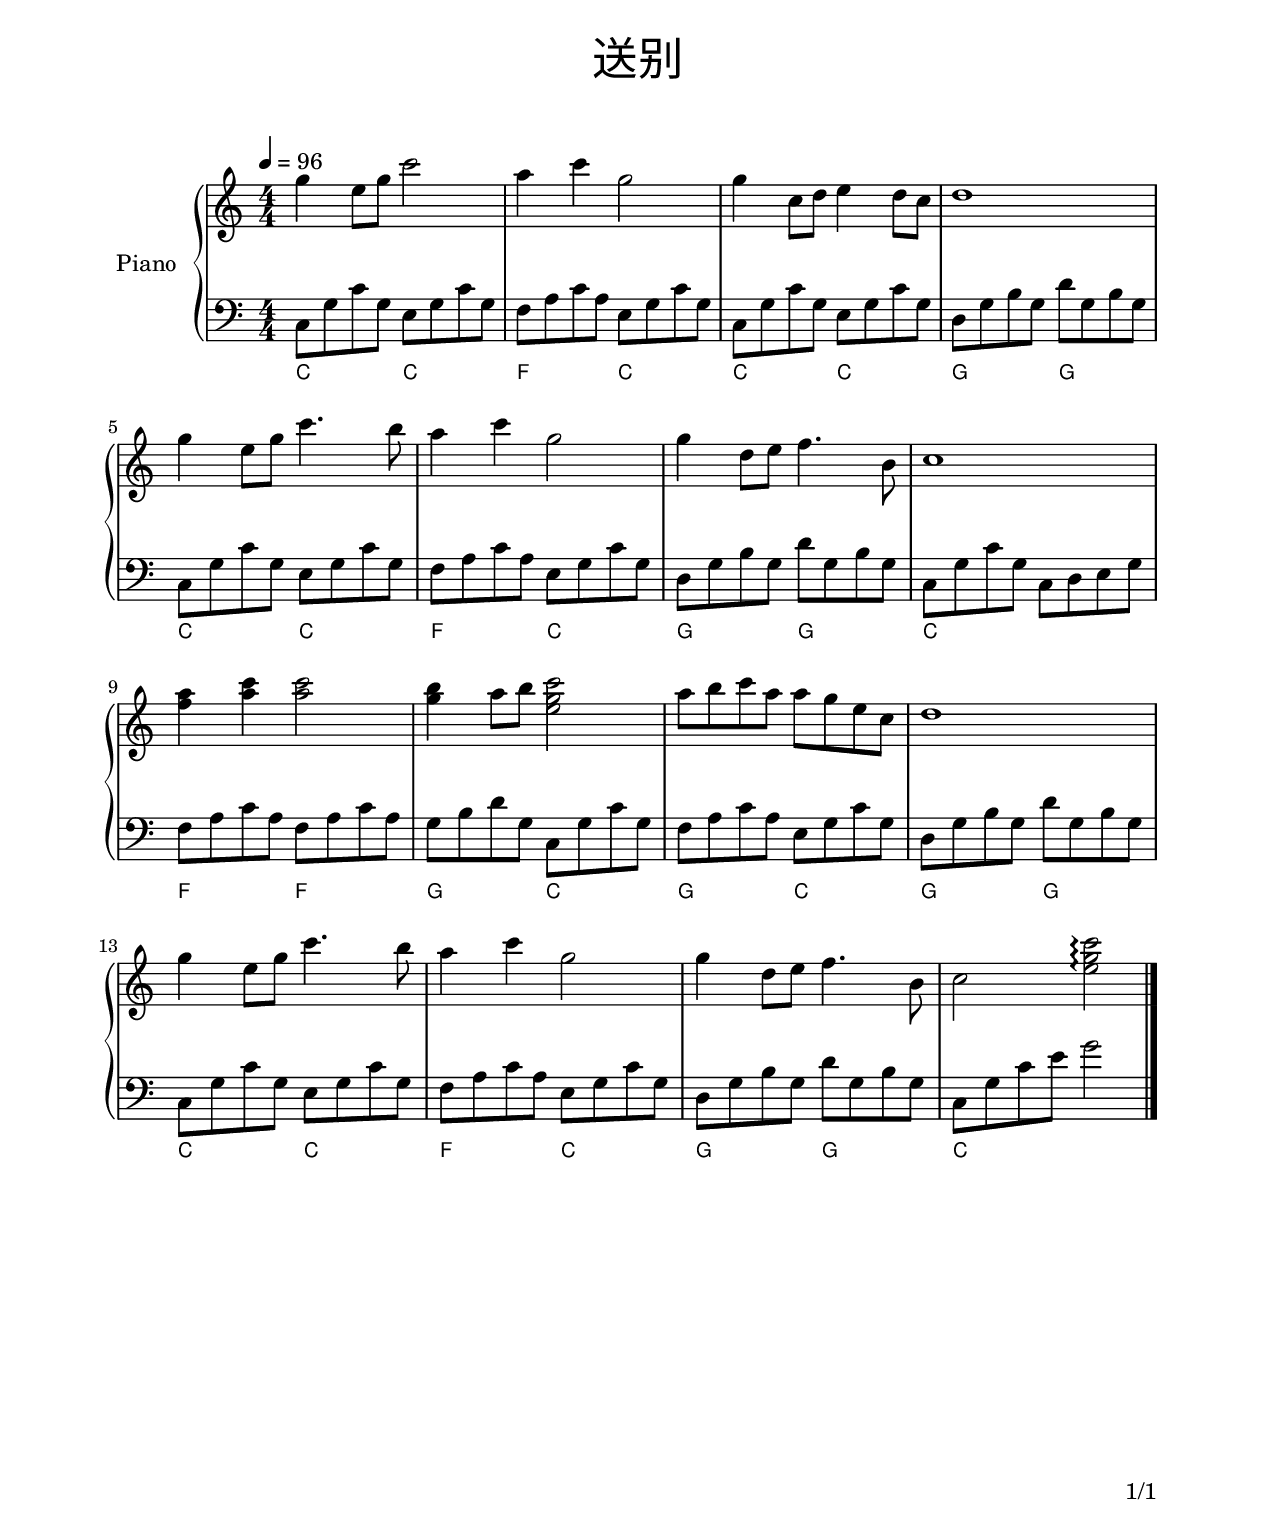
\version "2.24.3"
\include "../settings.v1.ly"

\header {
  title = \markup \override #'((font-name . "FangSong")(font-size . 6)) "送别"
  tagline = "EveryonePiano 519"
}

\paper {
  total-page = 1
}

\markup \vspace #1.5

Ci   = { c8  g8 c'8 g8 }
Cii  = { e8  g8 c'8 g8 }
Fi   = { f8  a8 c'8 a8 }
Gi   = { d8  g8 b8  g8 }
Gii  = { d'8 g8 b8  g8 }
Giii = { g8  b8 d'8 g8 }

\score {
  \new PianoStaff \with {
    instrumentName = "Piano"
  } <<
    \new Staff {
      \tempo 4 = 96
      \clef treble
      \key c \major
      \time 4/4
      
      g''4 e''8 g''8 c'''2       | a''4 c'''4 g''2 | g''4 c''8 d''8 e''4 d''8 c''8 | d''1 | \break
      g''4 e''8 g''8 c'''4. b''8 | a''4 c'''4 g''2 | g''4 d''8 e''8 f''4.     b'8  | c''1 | \break
      
      <<f''4 a''4>> <<a''4 c'''4>> <<a''2 c'''2>> | <<g''4 b''4>> a''8 b''8 <e'' g'' c'''>2 | a''8 b''8 c'''8 a''8 a''8 g''8 e''8 c''8 | d''1 | \break
      
      g''4 e''8 g''8 c'''4. b''8 | a''4 c'''4 g''2 | g''4 d''8 e''8 f''4.     b'8  | c''2 <e'' g'' c'''>2\arpeggio | \bar "|."
    }
    \new Staff {
      \clef bass
      \key c \major
      \time 4/4
      
      \Ci \Cii | \Fi \Cii | \Ci \Cii | \Gi \Gii        |
      \Ci \Cii | \Fi \Cii | \Gi \Gii | \Ci c8 d8 e8 g8 |
      
      \Fi \Fi | \Giii \Ci | \Fi \Cii | \Gi \Gii |
      
      \Ci \Cii | \Fi \Cii | \Gi \Gii | c8 g8 c'8 e'8 g'2 |
    }
    \chords {
      
      c2 c2 | f2 c2 | c2 c2 | g2 g2 |
      c2 c2 | f2 c2 | g2 g2 | c2 r2 |
      
      f2 f2 | g2 c2 | g2 c2 | g2 g2 |
      
      c2 c2 | f2 c2 | g2 g2 | c1    |
    }
  >>
  \layout {}
}

\score {
  \new PianoStaff \with {
    instrumentName = "Piano"
  } <<
    \new Staff {
      \tempo 4 = 96
      \clef treble
      \key c \major
      \time 4/4
      
      g''4 e''8 g''8 c'''2       | a''4 c'''4 g''2 | g''4 c''8 d''8 e''4 d''8 c''8 | d''1 | \break
      g''4 e''8 g''8 c'''4. b''8 | a''4 c'''4 g''2 | g''4 d''8 e''8 f''4.     b'8  | c''1 | \break
      
      <<f''4 a''4>> <<a''4 c'''4>> <<a''2 c'''2>> | <<g''4 b''4>> a''8 b''8 <e'' g'' c'''>2 | a''8 b''8 c'''8 a''8 a''8 g''8 e''8 c''8 | d''1 | \break
      
      g''4 e''8 g''8 c'''4. b''8 | a''4 c'''4 g''2 | g''4 d''8 e''8 f''4.     b'8  | c''2 <e'' g'' c'''>2\arpeggio | \bar "|."
    }
    \new Staff {
      \clef bass
      \key c \major
      \time 4/4
      
      \Ci \Cii | \Fi \Cii | \Ci \Cii | \Gi \Gii        |
      \Ci \Cii | \Fi \Cii | \Gi \Gii | \Ci c8 d8 e8 g8 |
      
      \Fi \Fi | \Giii \Ci | \Fi \Cii | \Gi \Gii |
      
      \Ci \Cii | \Fi \Cii | \Gi \Gii | c8 g8 c'8 e'8 g'2 |
    }
  >>
  \midi {}
}
